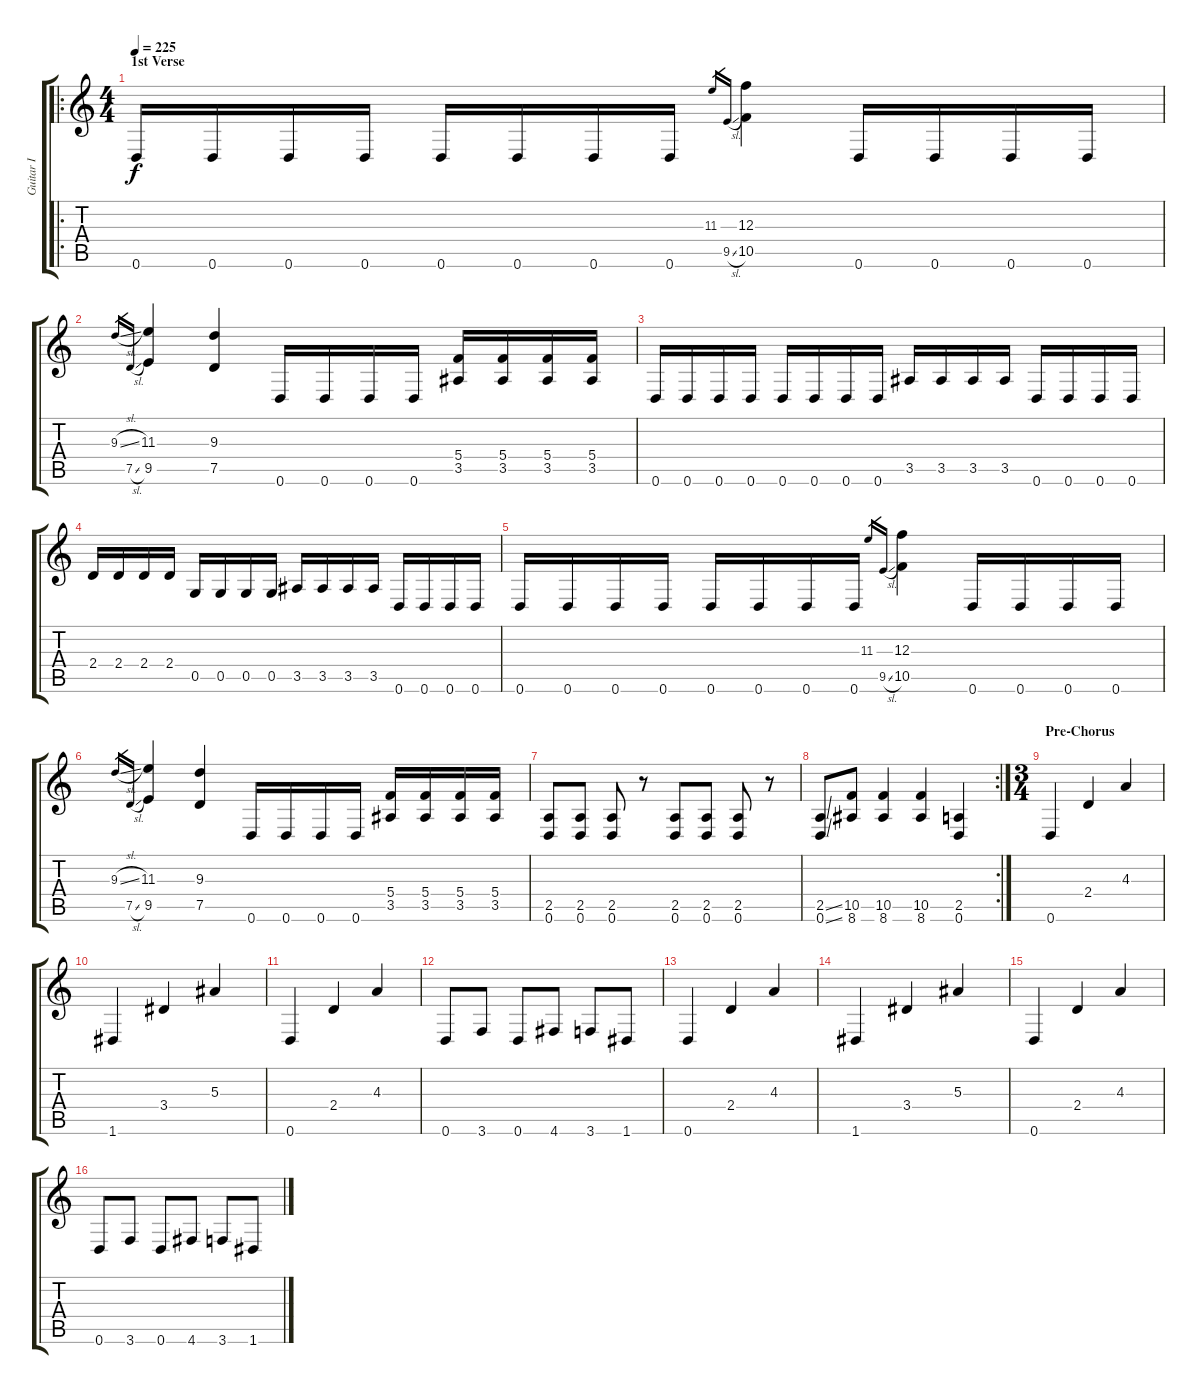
\track ("Guitar I" "Guitar I") {instrument distortionguitar}
\staff {score tabs}
\tuning (D4 A3 F3 C3 G2 D2) {hide}
\ro
\ts (4 4)
\section ("" "1st Verse")
\tempo 225
\clef g2
\ks c
0.6.16{dy f} 0.6.16 0.6.16 0.6.16 0.6.16 0.6.16 0.6.16 0.6.16 11.3.16{gr} 9.5{sl}.16{gr} (12.3 10.5).4 0.6.16 0.6.16 0.6.16 0.6.16 |
9.3{sl}.16{gr} 7.5{sl}.16{gr} (11.3 9.5).4 (9.3 7.5).4 0.6.16 0.6.16 0.6.16 0.6.16 (5.4 3.5).16 (5.4 3.5).16 (5.4 3.5).16 (5.4 3.5).16 |
0.6.16 0.6.16 0.6.16 0.6.16 0.6.16 0.6.16 0.6.16 0.6.16 3.5.16 3.5.16 3.5.16 3.5.16 0.6.16 0.6.16 0.6.16 0.6.16 |
2.4.16 2.4.16 2.4.16 2.4.16 0.5.16 0.5.16 0.5.16 0.5.16 3.5.16 3.5.16 3.5.16 3.5.16 0.6.16 0.6.16 0.6.16 0.6.16 |
0.6.16 0.6.16 0.6.16 0.6.16 0.6.16 0.6.16 0.6.16 0.6.16 11.3.16{gr} 9.5{sl}.16{gr} (12.3 10.5).4 0.6.16 0.6.16 0.6.16 0.6.16 |
9.3{sl}.16{gr} 7.5{sl}.16{gr} (11.3 9.5).4 (9.3 7.5).4 0.6.16 0.6.16 0.6.16 0.6.16 (5.4 3.5).16 (5.4 3.5).16 (5.4 3.5).16 (5.4 3.5).16 |
(2.5 0.6).8 (2.5 0.6).8 (2.5 0.6).8 r.8 (2.5 0.6).8 (2.5 0.6).8 (2.5 0.6).8 r.8 |
\rc 2
(2.5{ss} 0.6{ss}).8 (10.5 8.6).8 (10.5 8.6).4 (10.5 8.6).4 (2.5 0.6).4 |
\ts (3 4)
\section ("" "Pre-Chorus")
0.6.4 2.4.4 4.3.4 |
1.6.4 3.4.4 5.3.4 |
0.6.4 2.4.4 4.3.4 |
0.6.8 3.6.8 0.6.8 4.6.8 3.6.8 1.6.8 |
0.6.4 2.4.4 4.3.4 |
1.6.4 3.4.4 5.3.4 |
0.6.4 2.4.4 4.3.4 |
0.6.8 3.6.8 0.6.8 4.6.8 3.6.8 1.6.8
